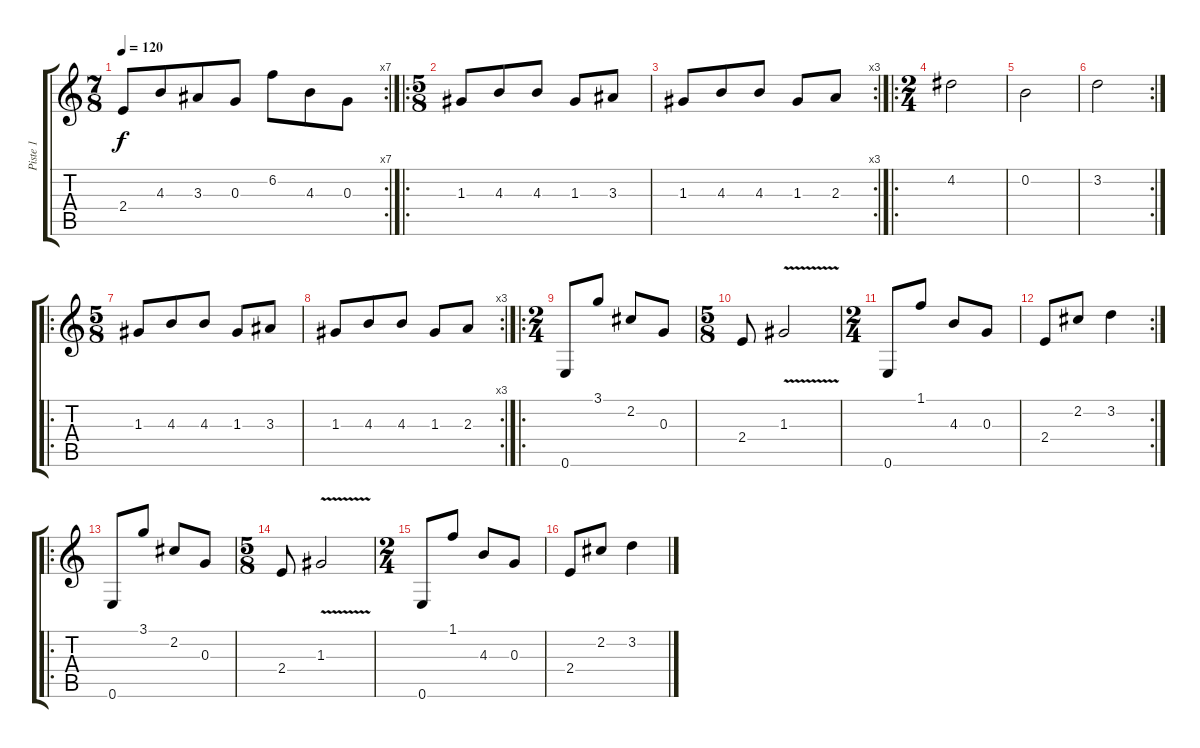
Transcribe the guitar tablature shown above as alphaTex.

\track ("Piste 1" "Piste 1") {instrument distortionguitar}
\staff {score tabs}
\tuning (E4 B3 G3 D3 A2 E2) {hide}
\rc 7
\ts (7 8)
\tempo 120
\clef g2
\ks c
2.4.8{dy f} 4.3.8 3.3.8 0.3.8 6.2.8 4.3.8 0.3.8 |
\ro
\ts (5 8)
1.3.8 4.3.8 4.3.8 1.3.8 3.3.8 |
\rc 3
1.3.8 4.3.8 4.3.8 1.3.8 2.3.8 |
\ro
\ts (2 4)
4.2.2 |
0.2.2 |
\rc 2
3.2.2 |
\ro
\ts (5 8)
1.3.8 4.3.8 4.3.8 1.3.8 3.3.8 |
\rc 3
1.3.8 4.3.8 4.3.8 1.3.8 2.3.8 |
\ro
\ts (2 4)
0.6.8 3.1.8 2.2.8 0.3.8 |
\ts (5 8)
2.4.8 1.3{v}.2 |
\ts (2 4)
0.6.8 1.1.8 4.3.8 0.3.8 |
\rc 2
2.4.8 2.2.8 3.2.4 |
\ro
0.6.8 3.1.8 2.2.8 0.3.8 |
\ts (5 8)
2.4.8 1.3{v}.2 |
\ts (2 4)
0.6.8 1.1.8 4.3.8 0.3.8 |
2.4.8 2.2.8 3.2.4
